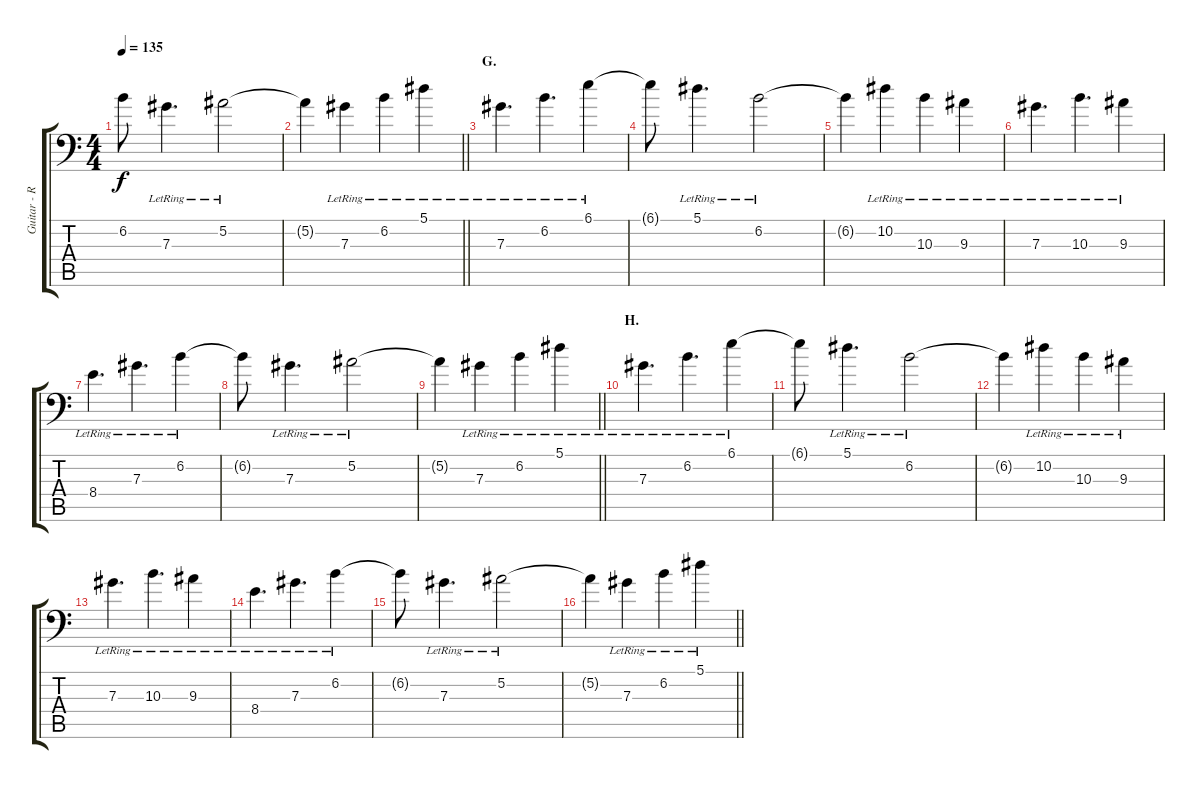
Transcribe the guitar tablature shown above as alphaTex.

\track ("Guitar - Right (Aux.)" "Guitar - R") {instrument distortionguitar}
\staff {score tabs}
\tuning (Bb3 F3 Db3 Ab2 Eb2 Ab1) {hide}
\ts (4 4)
\tempo 135
\clef f4
\ks c
6.2{t}.8{dy f} 7.3{lr}.4{d} 5.2{lr}.2 |
\barLineRight lightlight
5.2{t}.4 7.3{lr}.4 6.2{lr}.4 5.1{lr}.4 |
\section ("" "G.")
7.3{lr}.4{d} 6.2{lr}.4{d} 6.1{lr}.4 |
6.1{t}.8 5.1{lr}.4{d} 6.2{lr}.2 |
6.2{t}.4 10.2{lr}.4 10.3{lr}.4 9.3{lr}.4 |
7.3{lr}.4{d} 10.3{lr}.4{d} 9.3{lr}.4 |
8.4{lr}.4{d} 7.3{lr}.4{d} 6.2{lr}.4 |
6.2{t}.8 7.3{lr}.4{d} 5.2{lr}.2 |
\barLineRight lightlight
5.2{t}.4 7.3{lr}.4 6.2{lr}.4 5.1{lr}.4 |
\section ("" "H.")
7.3{lr}.4{d} 6.2{lr}.4{d} 6.1{lr}.4 |
6.1{t}.8 5.1{lr}.4{d} 6.2{lr}.2 |
6.2{t}.4 10.2{lr}.4 10.3{lr}.4 9.3{lr}.4 |
7.3{lr}.4{d} 10.3{lr}.4{d} 9.3{lr}.4 |
8.4{lr}.4{d} 7.3{lr}.4{d} 6.2{lr}.4 |
6.2{t}.8 7.3{lr}.4{d} 5.2{lr}.2 |
\barLineRight lightlight
5.2{t}.4 7.3{lr}.4 6.2{lr}.4 5.1{lr}.4
